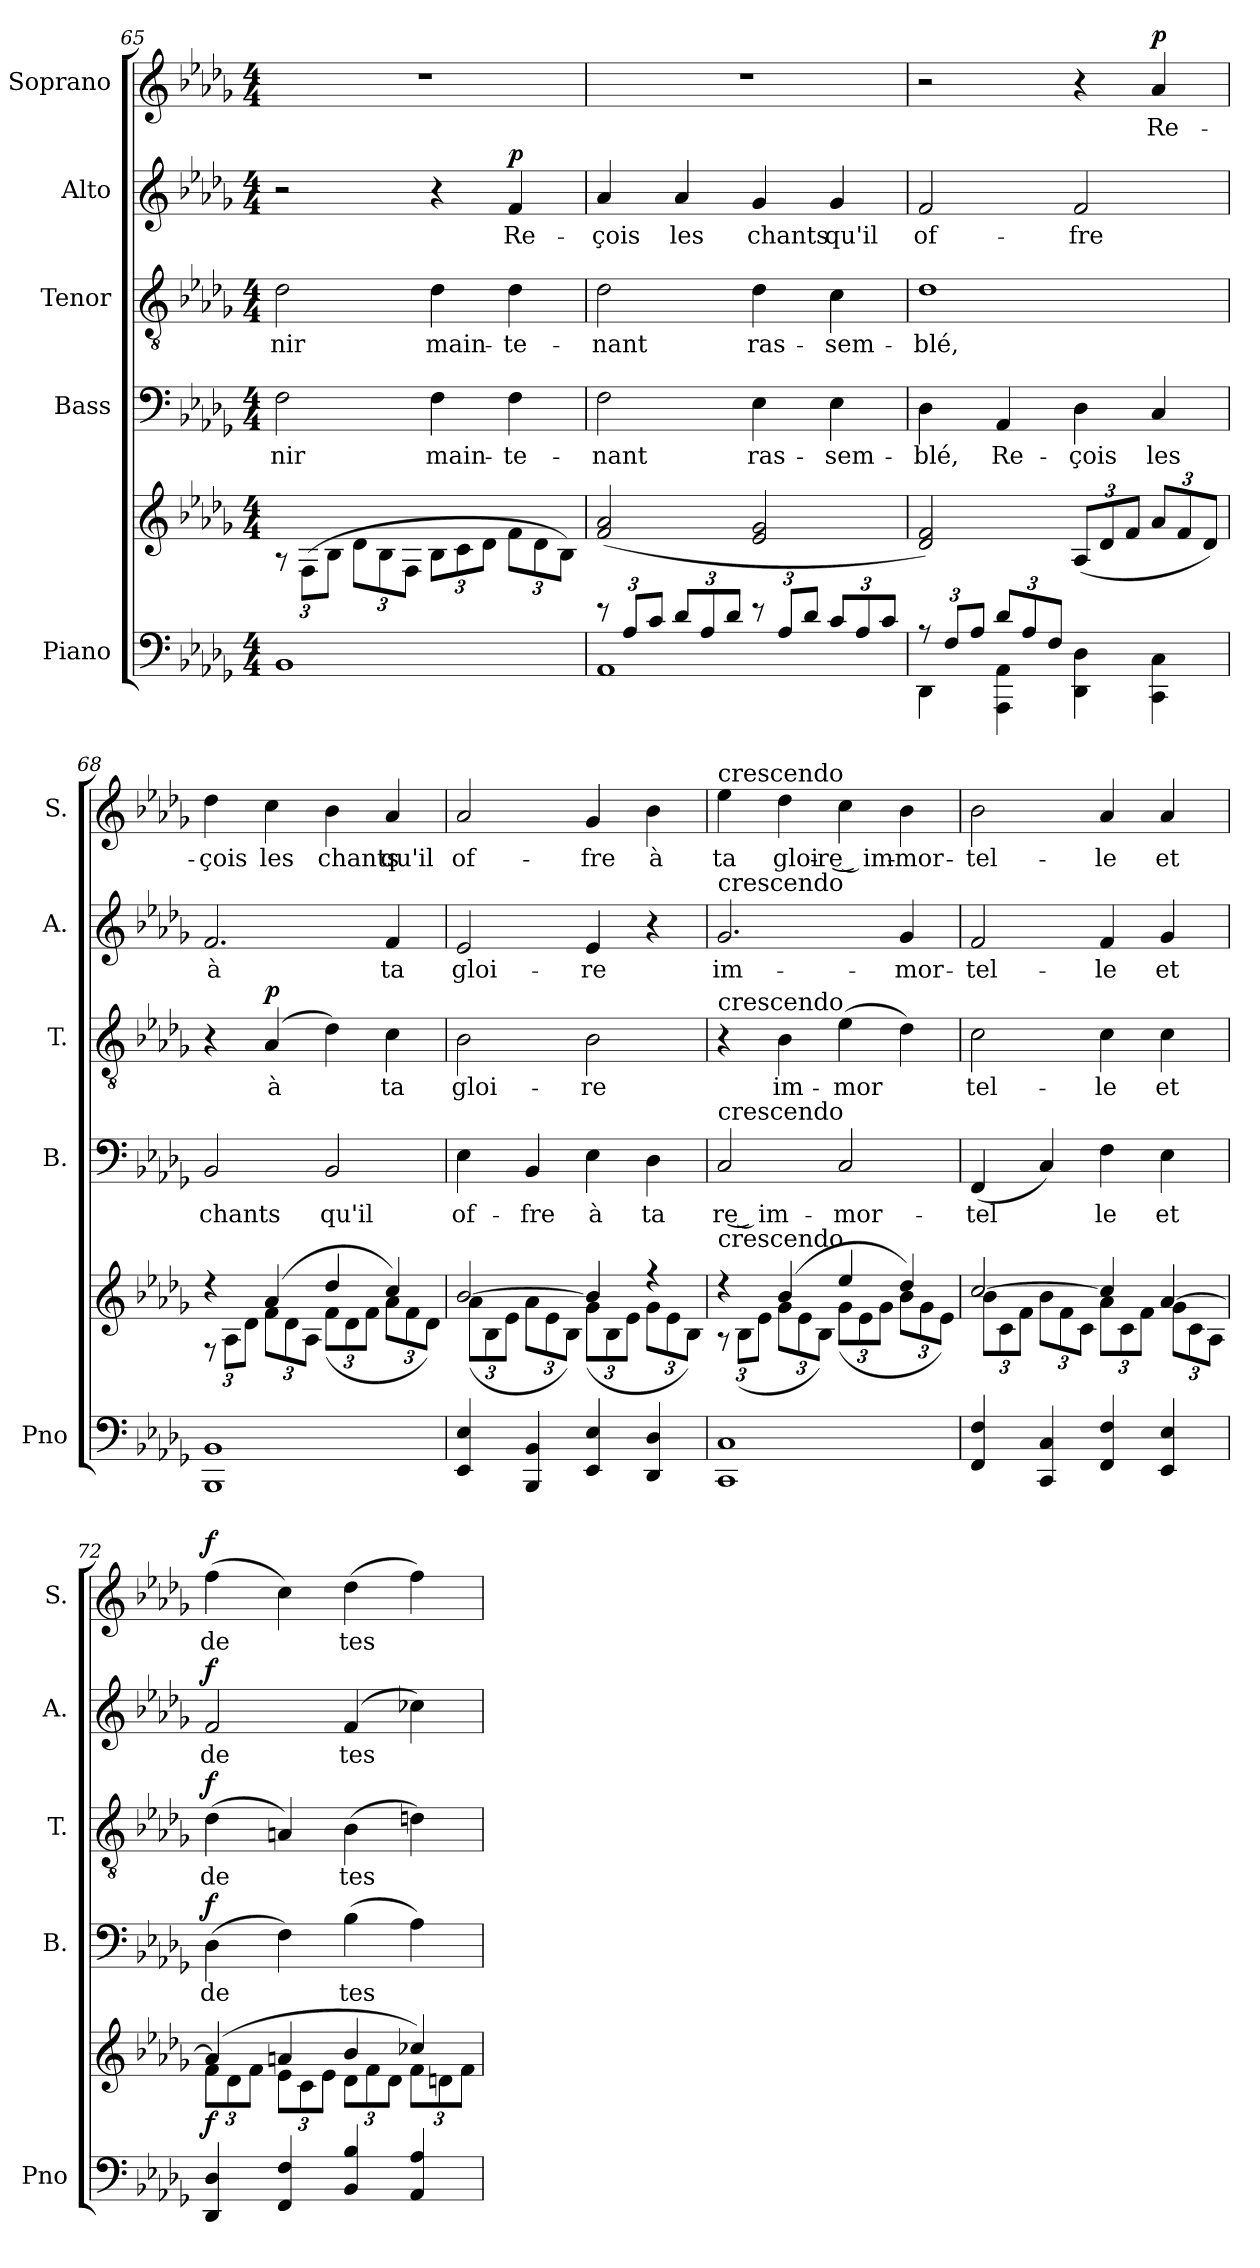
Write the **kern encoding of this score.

**kern	**kern	**dynam	**kern	**text	**dynam	**kern	**text	**dynam	**kern	**text	**dynam	**kern	**text	**dynam
*part5	*part5	*part5	*part4	*part4	*part4	*part3	*part3	*part3	*part2	*part2	*part2	*part1	*part1	*part1
*staff6	*staff5	*staff5/6	*staff4	*staff4	*staff4	*staff3	*staff3	*staff3	*staff2	*staff2	*staff2	*staff1	*staff1	*staff1
*I"Piano	*	*	*I"Bass	*	*	*I"Tenor	*	*	*I"Alto	*	*	*I"Soprano	*	*
*I'Pno	*	*	*I'B.	*	*	*I'T.	*	*	*I'A.	*	*	*I'S.	*	*
!!LO:PB:g=z
*clefF4	*clefG2	*	*clefF4	*	*	*clefGv2	*	*	*clefG2	*	*	*clefG2	*	*
*k[b-e-a-d-g-]	*k[b-e-a-d-g-]	*	*k[b-e-a-d-g-]	*	*	*k[b-e-a-d-g-]	*	*	*k[b-e-a-d-g-]	*	*	*k[b-e-a-d-g-]	*	*
*D-:	*D-:	*	*D-:	*	*	*D-:	*	*	*D-:	*	*	*D-:	*	*
*M4/4	*M4/4	*	*M4/4	*	*	*M4/4	*	*	*M4/4	*	*	*M4/4	*	*
=65	=65	=65	=65	=65	=65	=65	=65	=65	=65	=65	=65	=65	=65	=65
*^	*^	*	*	*	*	*	*	*	*	*	*	*	*	*
*	*	*	*Xbrackettup	*	*	*	*	*	*	*	*	*	*	*	*	*
1BB-	1ryy	4ryy	12rA	.	2F\	-nir	.	2d-\	-nir	.	2r	.	.	1r	.	.
.	.	.	(12F\L	.	.	.	.	.	.	.	.	.	.	.	.	.
.	.	.	12B-\J	.	.	.	.	.	.	.	.	.	.	.	.	.
.	.	4rffyy	12d-\L	.	.	.	.	.	.	.	.	.	.	.	.	.
.	.	.	12B-\	.	.	.	.	.	.	.	.	.	.	.	.	.
.	.	.	12F\J	.	.	.	.	.	.	.	.	.	.	.	.	.
.	.	2rddyy	12B-\L	.	4F\	main-	.	4d-\	main-	.	4r	.	.	.	.	.
.	.	.	12c\	.	.	.	.	.	.	.	.	.	.	.	.	.
.	.	.	12d-\J	.	.	.	.	.	.	.	.	.	.	.	.	.
!	!	!	!	!	!	!	!	!	!	!	!	!	!LO:DY:a	!	!	!
.	.	.	12f\L	.	4F\	-te-	.	4d-\	-te-	.	4f/	Re-	p	.	.	.
.	.	.	12d-\	.	.	.	.	.	.	.	.	.	.	.	.	.
.	.	.	12B-\J)	.	.	.	.	.	.	.	.	.	.	.	.	.
*	*	*v	*v	*	*	*	*	*	*	*	*	*	*	*	*	*
=66	=66	=66	=66	=66	=66	=66	=66	=66	=66	=66	=66	=66	=66	=66	=66
*Xbrackettup	*	*	*	*	*	*	*	*	*	*	*	*	*	*	*
12r	1AA-	(2f/ 2a-/	.	2F\	-nant	.	2d-\	-nant	.	4a-/	-çois	.	1r	.	.
12A-/L	.	.	.	.	.	.	.	.	.	.	.	.	.	.	.
12c/J	.	.	.	.	.	.	.	.	.	.	.	.	.	.	.
12d-/L	.	.	.	.	.	.	.	.	.	4a-/	les	.	.	.	.
12A-/	.	.	.	.	.	.	.	.	.	.	.	.	.	.	.
12d-/J	.	.	.	.	.	.	.	.	.	.	.	.	.	.	.
12r	.	2e-/ 2g-/	.	4E-\	ras-	.	4d-\	ras-	.	4g-/	chants	.	.	.	.
12A-/L	.	.	.	.	.	.	.	.	.	.	.	.	.	.	.
12d-/J	.	.	.	.	.	.	.	.	.	.	.	.	.	.	.
12c/L	.	.	.	4E-\	-sem-	.	4c\	-sem-	.	4g-/	qu'il	.	.	.	.
12A-/	.	.	.	.	.	.	.	.	.	.	.	.	.	.	.
12c/J	.	.	.	.	.	.	.	.	.	.	.	.	.	.	.
=67	=67	=67	=67	=67	=67	=67	=67	=67	=67	=67	=67	=67	=67	=67	=67
12rA	4DD-\	2d-/ 2f/)	.	4D-\	-blé,	.	1d-	-blé,	.	2f/	of-	.	2r	.	.
12F/L	.	.	.	.	.	.	.	.	.	.	.	.	.	.	.
12A-/J	.	.	.	.	.	.	.	.	.	.	.	.	.	.	.
12d-/L	4AAA-\ 4AA-\	.	.	4AA-/	Re-	.	.	.	.	.	.	.	.	.	.
12A-/	.	.	.	.	.	.	.	.	.	.	.	.	.	.	.
12F/J	.	.	.	.	.	.	.	.	.	.	.	.	.	.	.
2ryy	4DD-\ 4D-\	(12A-/L	.	4D-\	-çois	.	.	.	.	2f/	-fre	.	4r	.	.
.	.	12d-/	.	.	.	.	.	.	.	.	.	.	.	.	.
.	.	12f/J	.	.	.	.	.	.	.	.	.	.	.	.	.
!	!	!	!	!	!	!	!	!	!	!	!	!	!	!	!LO:DY:a
.	4CC\ 4C\	12a-/L	.	4C/	les	.	.	.	.	.	.	.	4a-/	Re-	p
.	.	12f/	.	.	.	.	.	.	.	.	.	.	.	.	.
.	.	12d-/J)	.	.	.	.	.	.	.	.	.	.	.	.	.
=68	=68	=68	=68	=68	=68	=68	=68	=68	=68	=68	=68	=68	=68	=68	=68
*	*	*^	*	*	*	*	*	*	*	*	*	*	*	*	*
1BBB- 1BB-	1ryy	4r	12rF	.	2BB-/	chants	.	4r	.	.	2.f/	à	.	4dd-\	-çois	.
.	.	.	12A-\L	.	.	.	.	.	.	.	.	.	.	.	.	.
.	.	.	12d-\J	.	.	.	.	.	.	.	.	.	.	.	.	.
!	!	!	!	!	!	!	!	!	!	!LO:DY:a	!	!	!	!	!	!
.	.	(4a-/	12f\L	.	.	.	.	(4A-/	à	p	.	.	.	4cc\	les	.
.	.	.	12d-\	.	.	.	.	.	.	.	.	.	.	.	.	.
.	.	.	12A-\J	.	.	.	.	.	.	.	.	.	.	.	.	.
.	.	4dd-/	(12f\L	.	2BB-/	qu'il	.	4d-\)	.	.	.	.	.	4b-\	chants	.
.	.	.	12d-\	.	.	.	.	.	.	.	.	.	.	.	.	.
.	.	.	12f\J	.	.	.	.	.	.	.	.	.	.	.	.	.
.	.	4cc/)	12a-\L	.	.	.	.	4c\	ta	.	4f/	ta	.	4a-/	qu'il	.
.	.	.	12f\	.	.	.	.	.	.	.	.	.	.	.	.	.
.	.	.	12d-\J)	.	.	.	.	.	.	.	.	.	.	.	.	.
!!LO:LB:g=z
=69	=69	=69	=69	=69	=69	=69	=69	=69	=69	=69	=69	=69	=69	=69	=69	=69
4EE-/ 4E-/	1ryy	[2b-/	(12a-\L	.	4E-\	of-	.	2B-\	gloi-	.	2e-/	gloi-	.	2a-/	of-	.
.	.	.	12B-\	.	.	.	.	.	.	.	.	.	.	.	.	.
.	.	.	12e-\J	.	.	.	.	.	.	.	.	.	.	.	.	.
4BBB-/ 4BB-/	.	.	12a-\L	.	4BB-/	-fre	.	.	.	.	.	.	.	.	.	.
.	.	.	12e-\	.	.	.	.	.	.	.	.	.	.	.	.	.
.	.	.	12B-\J)	.	.	.	.	.	.	.	.	.	.	.	.	.
4EE-/ 4E-/	.	4b-/]	(12g-\L	.	4E-\	à	.	2B-\	-re	.	4e-/	-re	.	4g-/	-fre	.
.	.	.	12B-\	.	.	.	.	.	.	.	.	.	.	.	.	.
.	.	.	12e-\J	.	.	.	.	.	.	.	.	.	.	.	.	.
4DD-/ 4D-/	.	4rff	12g-\L	.	4D-\	ta	.	.	.	.	4r	.	.	4b-\	à	.
.	.	.	12e-\	.	.	.	.	.	.	.	.	.	.	.	.	.
.	.	.	12B-\J)	.	.	.	.	.	.	.	.	.	.	.	.	.
=70	=70	=70	=70	=70	=70	=70	=70	=70	=70	=70	=70	=70	=70	=70	=70	=70
!	!	!	!	!	!	!	!	!	!	!	!	!	!	!LO:TX:a:t=crescendo	!	!
!	!	!	!	!	!	!	!	!	!	!	!LO:TX:a:t=crescendo	!	!	!	!	!
!	!	!	!	!	!	!	!	!LO:TX:a:t=crescendo	!	!	!	!	!	!	!	!
!	!	!	!	!	!LO:TX:a:t=crescendo	!	!	!	!	!	!	!	!	!	!	!
!	!	!LO:TX:a:t=crescendo	!	!	!	!	!	!	!	!	!	!	!	!	!	!
1CC 1C	1ryy	4r	12rA	.	2C/	re͜ im-	.	4r	.	.	2.g-/	im-	.	4ee-\	ta	.
.	.	.	(12B-\L	.	.	.	.	.	.	.	.	.	.	.	.	.
.	.	.	12e-\J	.	.	.	.	.	.	.	.	.	.	.	.	.
.	.	(4b-/	12g-\L	.	.	.	.	4B-\	im-	.	.	.	.	4dd-\	gloi-	.
.	.	.	12e-\	.	.	.	.	.	.	.	.	.	.	.	.	.
.	.	.	12B-\J)	.	.	.	.	.	.	.	.	.	.	.	.	.
.	.	4ee-/	(12g-\L	.	2C/	-mor-	.	(4e-\	-mor	.	.	.	.	4cc\	-re͜ im-	.
.	.	.	12e-\	.	.	.	.	.	.	.	.	.	.	.	.	.
.	.	.	12g-\J	.	.	.	.	.	.	.	.	.	.	.	.	.
.	.	4dd-/)	12b-\L	.	.	.	.	4d-\)	.	.	4g-/	-mor-	.	4b-\	-mor-	.
.	.	.	12g-\	.	.	.	.	.	.	.	.	.	.	.	.	.
.	.	.	12e-\J)	.	.	.	.	.	.	.	.	.	.	.	.	.
=71	=71	=71	=71	=71	=71	=71	=71	=71	=71	=71	=71	=71	=71	=71	=71	=71
1ryy	4FF/ 4F/	[2cc/	12b-\L	.	(4FF/	-tel	.	2c\	tel-	.	2f/	-tel-	.	2b-\	-tel-	.
.	.	.	12c\	.	.	.	.	.	.	.	.	.	.	.	.	.
.	.	.	12f\J	.	.	.	.	.	.	.	.	.	.	.	.	.
.	4CC/ 4C/	.	12b-\L	.	4C/)	.	.	.	.	.	.	.	.	.	.	.
.	.	.	12f\	.	.	.	.	.	.	.	.	.	.	.	.	.
.	.	.	12c\J	.	.	.	.	.	.	.	.	.	.	.	.	.
.	4FF/ 4F/	4cc/]	12a-\L	.	4F\	le	.	4c\	-le	.	4f/	-le	.	4a-/	-le	.
.	.	.	12c\	.	.	.	.	.	.	.	.	.	.	.	.	.
.	.	.	12f\J	.	.	.	.	.	.	.	.	.	.	.	.	.
.	4EE-/ 4E-/	[4a-/	12g-\L	.	4E-\	et	.	4c\	et	.	4g-/	et	.	4a-/	et	.
.	.	.	12c\	.	.	.	.	.	.	.	.	.	.	.	.	.
.	.	.	12A-\J	.	.	.	.	.	.	.	.	.	.	.	.	.
=72	=72	=72	=72	=72	=72	=72	=72	=72	=72	=72	=72	=72	=72	=72	=72	=72
!	!	!	!	!LO:DY:a=2	!	!	!LO:DY:a	!	!	!LO:DY:a	!	!	!LO:DY:a	!	!	!LO:DY:a
4DD-/ 4D-/	1ryy	(4a-/]	12f\L	f	(4D-\	de	f	(4d-\	de	f	2f/	de	f	(4ff\	de	f
.	.	.	12d-\	.	.	.	.	.	.	.	.	.	.	.	.	.
.	.	.	12f\J	.	.	.	.	.	.	.	.	.	.	.	.	.
4FF/ 4F/	.	4an/	12e-\L	.	4F\)	.	.	4An/)	.	.	.	.	.	4cc\)	.	.
.	.	.	12c\	.	.	.	.	.	.	.	.	.	.	.	.	.
.	.	.	12e-\J	.	.	.	.	.	.	.	.	.	.	.	.	.
4BB-/ 4B-/	.	4b-/	12d-\L	.	(4B-\	tes	.	(4B-\	tes	.	(4f/	tes	.	(4dd-\	tes	.
.	.	.	12f\	.	.	.	.	.	.	.	.	.	.	.	.	.
.	.	.	12d-\J	.	.	.	.	.	.	.	.	.	.	.	.	.
4AA-/ 4A-/	.	4cc-X/)	12f\L	.	4A-\)	.	.	4dn\)	.	.	4cc-X\)	.	.	4ff\)	.	.
.	.	.	12dn\	.	.	.	.	.	.	.	.	.	.	.	.	.
.	.	.	12f\J	.	.	.	.	.	.	.	.	.	.	.	.	.
*v	*v	*	*	*	*	*	*	*	*	*	*	*	*	*	*	*
*	*v	*v	*	*	*	*	*	*	*	*	*	*	*	*	*
=	=	=	=	=	=	=	=	=	=	=	=	=	=	=
*-	*-	*-	*-	*-	*-	*-	*-	*-	*-	*-	*-	*-	*-	*-
